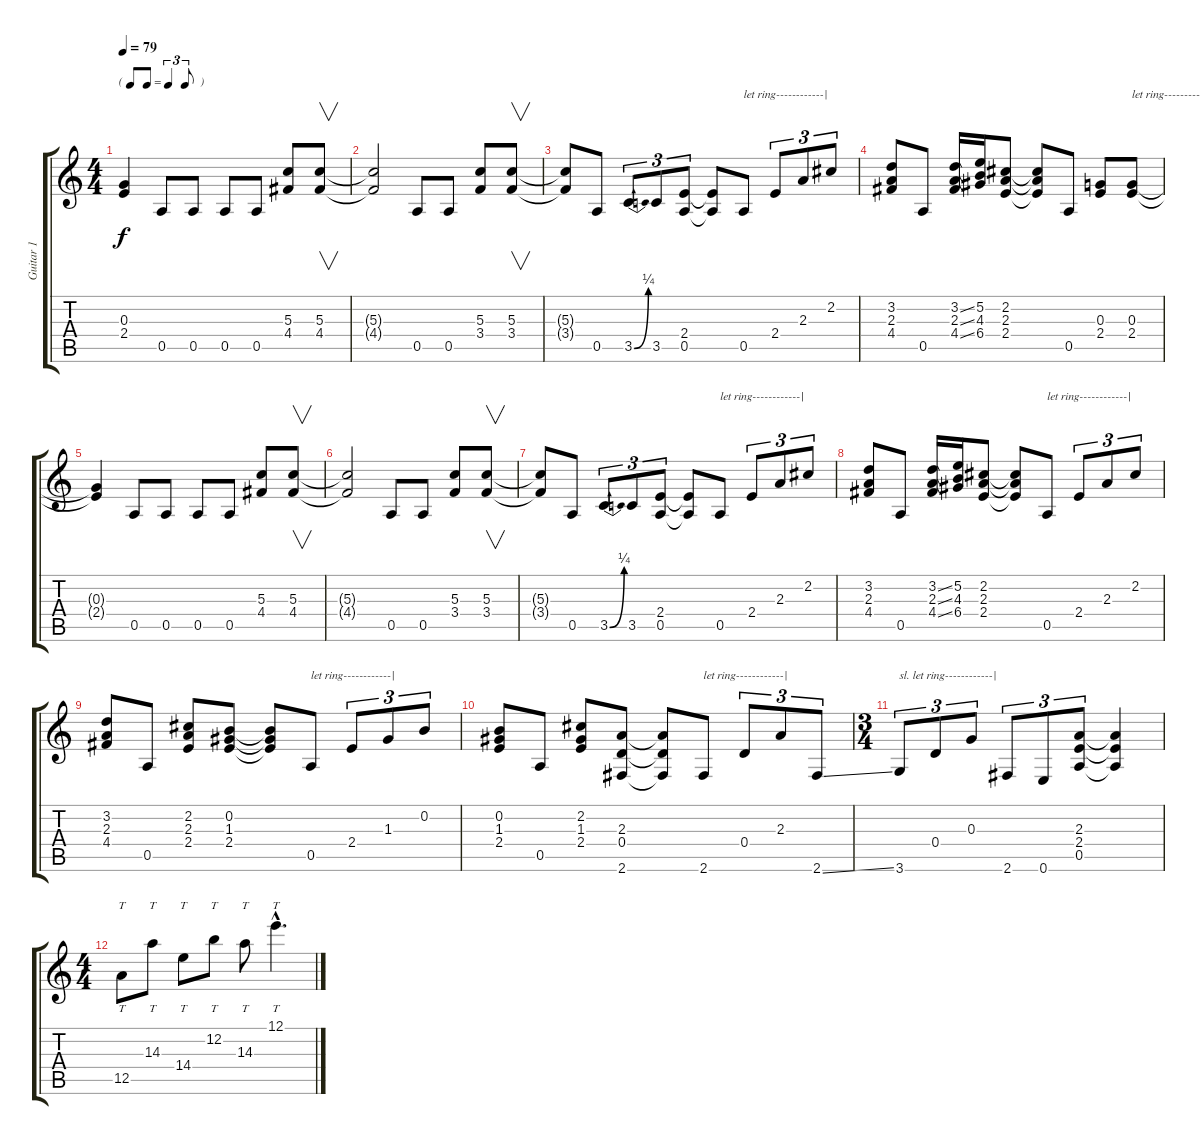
\track ("Guitar 1" "Guitar 1") {instrument acousticguitarnylon}
\staff {score tabs}
\tuning (E4 B3 G3 D3 A2 E2) {hide}
\ts (4 4)
\tf triplet8th
\tempo 79
\clef g2
\ks c
(0.3{t} 2.4{t}).4{dy f} 0.5.8 0.5.8 0.5.8 0.5.8 (5.3 4.4).8 (5.3 4.4).8{v} |
(5.3{t} 4.4{t}).2 0.5.8 0.5.8 (5.3 3.4).8 (5.3 3.4).8{v} |
(5.3{t} 3.4{t}).8 0.5.8 3.5{be (bend 0 0 60 1)}.8{tu (3 2)} 3.5.8{tu (3 2)} (2.4 0.5).8{tu (3 2)} (2.4{t} 0.5{t}).8 0.5.8{txt "let ring------------|"} 2.4.8{tu (3 2)} 2.3.8{tu (3 2)} 2.2.8{tu (3 2)} |
(3.2 2.3 4.4).8 0.5.8 (3.2{ss} 2.3{ss} 4.4{ss}).16 (5.2 4.3 6.4).16 (2.2 2.3 2.4).8 (2.2{t} 2.3{t} 2.4{t}).8 0.5.8 (0.3 2.4).8 (0.3 2.4).8{txt "let ring------------|"} |
(0.3{t} 2.4{t}).4 0.5.8 0.5.8 0.5.8 0.5.8 (5.3 4.4).8 (5.3 4.4).8{v} |
(5.3{t} 4.4{t}).2 0.5.8 0.5.8 (5.3 3.4).8 (5.3 3.4).8{v} |
(5.3{t} 3.4{t}).8 0.5.8 3.5{be (bend 0 0 60 1)}.8{tu (3 2)} 3.5.8{tu (3 2)} (2.4 0.5).8{tu (3 2)} (2.4{t} 0.5{t}).8 0.5.8{txt "let ring------------|"} 2.4.8{tu (3 2)} 2.3.8{tu (3 2)} 2.2.8{tu (3 2)} |
(3.2 2.3 4.4).8 0.5.8 (3.2{ss} 2.3{ss} 4.4{ss}).16 (5.2 4.3 6.4).16 (2.2 2.3 2.4).8 (2.2{t} 2.3{t} 2.4{t}).8 0.5.8{txt "let ring------------|"} 2.4.8{tu (3 2)} 2.3.8{tu (3 2)} 2.2.8{tu (3 2)} |
(3.2 2.3 4.4).8 0.5.8 (2.2 2.3 2.4).8 (0.2 1.3 2.4).8 (0.2{t} 1.3{t} 2.4{t}).8 0.5.8{txt "let ring------------|"} 2.4.8{tu (3 2)} 1.3.8{tu (3 2)} 0.2.8{tu (3 2)} |
(0.2 1.3 2.4).8 0.5.8 (2.2 1.3 2.4).8 (2.3 0.4 2.6).8 (2.3{t} 0.4{t} 2.6{t}).8 2.6.8{txt "let ring------------|"} 0.4.8{tu (3 2)} 2.3.8{tu (3 2)} 2.6{ss}.8{tu (3 2)} |
\ts (3 4)
3.6.8{tu (3 2) txt "sl. let ring------------|"} 0.4.8{tu (3 2)} 0.3.8{tu (3 2)} 2.6.8{tu (3 2)} 0.6.8{tu (3 2)} (2.3 2.4 0.5).8{tu (3 2)} (2.3{t} 2.4{t} 0.5{t}).4 |
\ts (4 4)
12.5.8{tt} 14.3.8{tt} 14.4.8{tt} 12.2.8{tt} 14.3.8{tt} 12.1{hac}.4{tt d}
